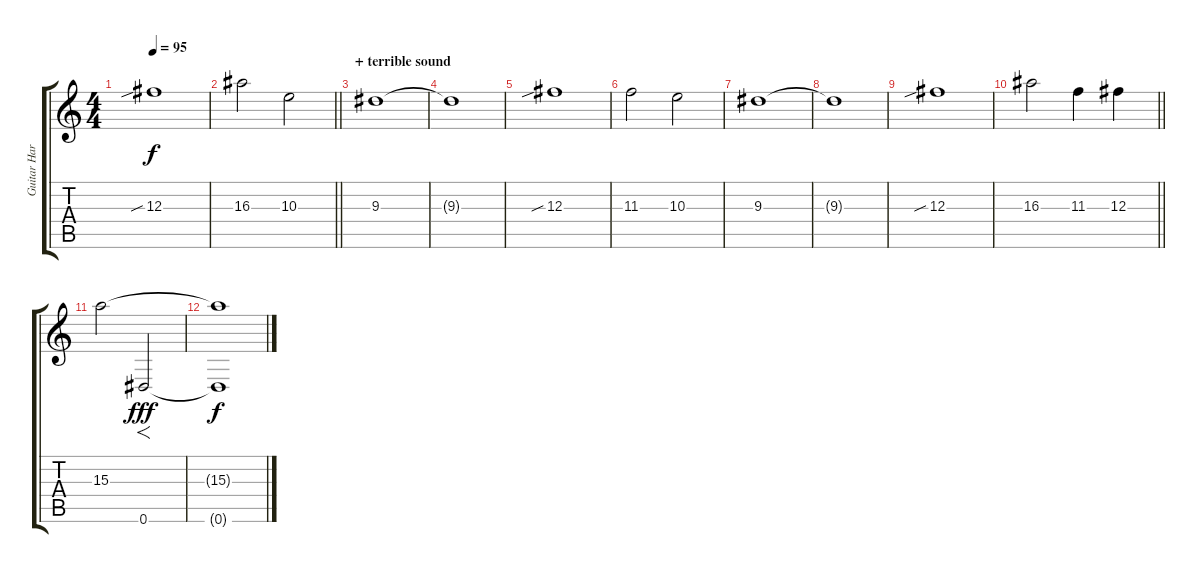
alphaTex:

\track ("Guitar Harmonics" "Guitar Har") {instrument overdrivenguitar}
\staff {score tabs}
\tuning (Eb4 Bb3 Gb3 Db3 Ab2 Eb2) {hide}
\ts (4 4)
\tempo 95
\clef g2
\ks c
12.3{sib}.1{dy f} |
\barLineRight lightlight
16.3.2 10.3.2 |
\section ("" "+ terrible sound")
9.3.1 |
9.3{t}.1 |
12.3{sib}.1 |
11.3.2 10.3.2 |
9.3.1 |
9.3{t}.1 |
12.3{sib}.1 |
\barLineRight lightlight
16.3.2 11.3.4 12.3.4 |
15.3.2 0.6.2{f dy fff} |
(15.3{t} 0.6{t}).1{dy f}
